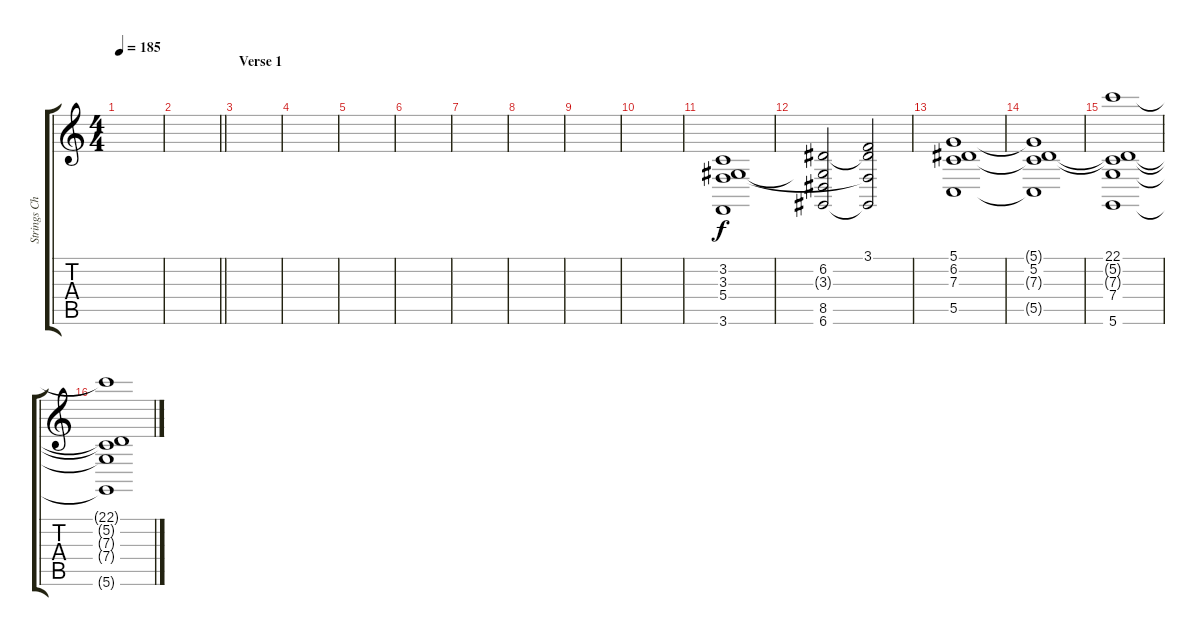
\track ("Strings Chords" "Strings Ch") {instrument stringensemble1}
\staff {score tabs}
\tuning (D4 A3 F3 C3 G2 D2) {hide}
\ts (4 4)
\tempo 185
\clef g2
\ks c
|
\barLineRight lightlight
|
\section ("" "Verse 1")
|
|
|
|
|
|
|
|
(3.2 3.3 5.4 3.6).1 |
(6.2 3.3{t} 8.5 6.6).2 (3.1 6.2{t} 5.4{t} 6.6{t}).2 |
(5.1 6.2 7.3 5.5).1 |
(5.1{t} 5.2 7.3{t} 5.5{t}).1 |
(22.1 5.2{t} 7.3{t} 7.4 5.6).1 |
(22.1{t} 5.2{t} 7.3{t} 7.4{t} 5.6{t}).1
